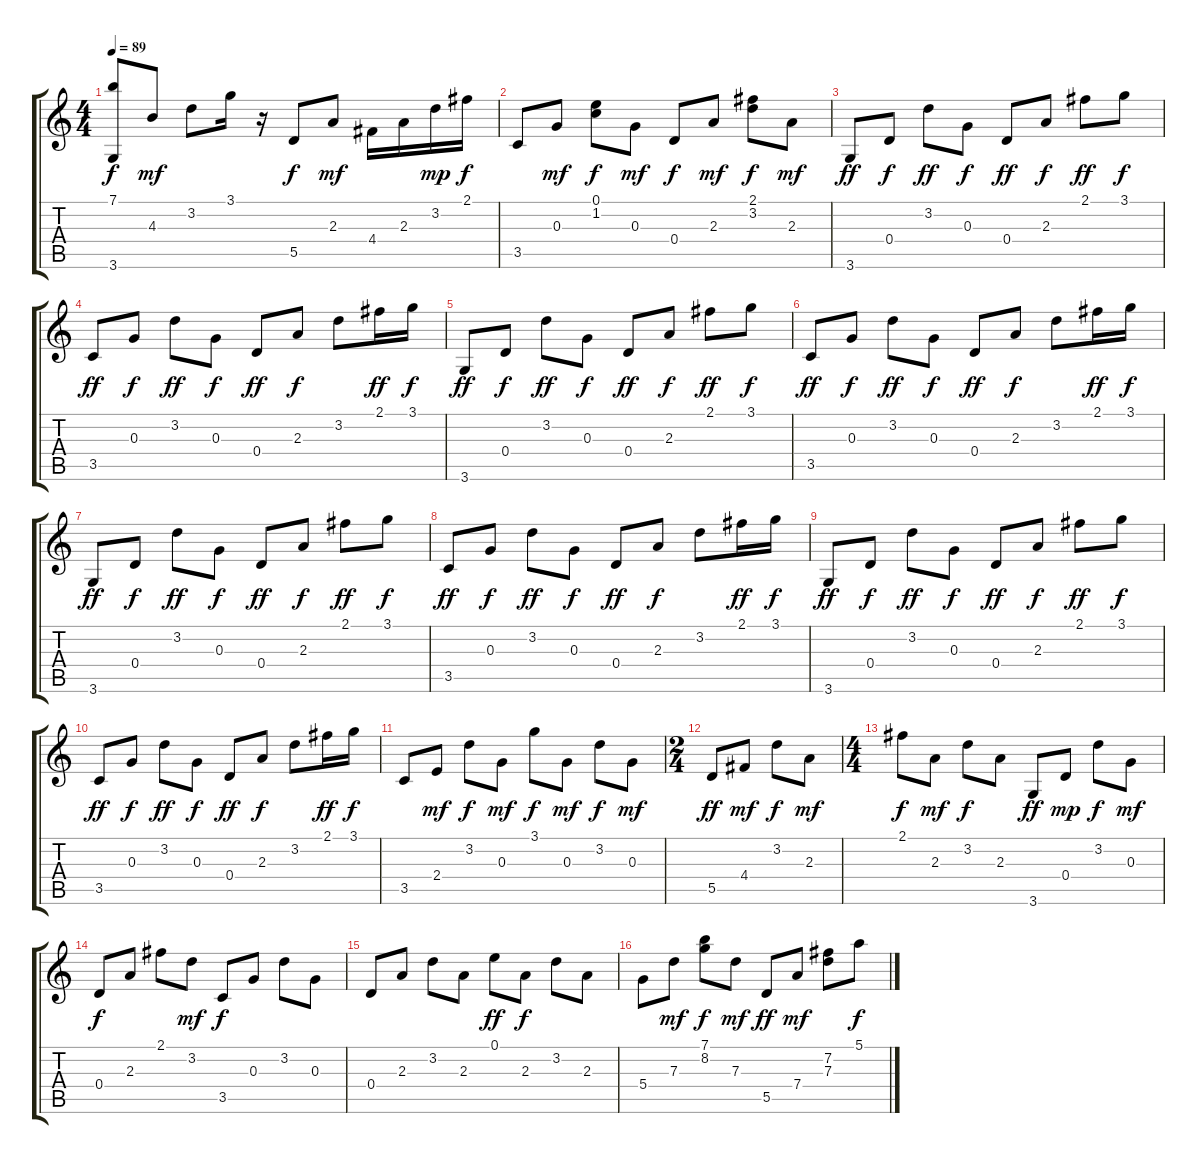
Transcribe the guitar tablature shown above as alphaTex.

\track "" {instrument acousticguitarsteel}
\staff {score tabs}
\tuning (E4 B3 G3 D3 A2 E2) {hide}
\ts (4 4)
\tempo 89
\clef g2
\ks c
(7.1 3.6).8{dy f} 4.3.8{dy mf} 3.2.8 3.1.16 r.16 5.5.8{dy f} 2.3.8{dy mf} 4.4.16 2.3.16 3.2.16{dy mp} 2.1.16{dy f} |
3.5.8 0.3.8{dy mf} (0.1 1.2).8{dy f} 0.3.8{dy mf} 0.4.8{dy f} 2.3.8{dy mf} (2.1 3.2).8{dy f} 2.3.8{dy mf} |
3.6.8{dy ff} 0.4.8{dy f} 3.2.8{dy ff} 0.3.8{dy f} 0.4.8{dy ff} 2.3.8{dy f} 2.1.8{dy ff} 3.1.8{dy f} |
3.5.8{dy ff} 0.3.8{dy f} 3.2.8{dy ff} 0.3.8{dy f} 0.4.8{dy ff} 2.3.8{dy f} 3.2.8 2.1.16{dy ff} 3.1.16{dy f} |
3.6.8{dy ff} 0.4.8{dy f} 3.2.8{dy ff} 0.3.8{dy f} 0.4.8{dy ff} 2.3.8{dy f} 2.1.8{dy ff} 3.1.8{dy f} |
3.5.8{dy ff} 0.3.8{dy f} 3.2.8{dy ff} 0.3.8{dy f} 0.4.8{dy ff} 2.3.8{dy f} 3.2.8 2.1.16{dy ff} 3.1.16{dy f} |
3.6.8{dy ff} 0.4.8{dy f} 3.2.8{dy ff} 0.3.8{dy f} 0.4.8{dy ff} 2.3.8{dy f} 2.1.8{dy ff} 3.1.8{dy f} |
3.5.8{dy ff} 0.3.8{dy f} 3.2.8{dy ff} 0.3.8{dy f} 0.4.8{dy ff} 2.3.8{dy f} 3.2.8 2.1.16{dy ff} 3.1.16{dy f} |
3.6.8{dy ff} 0.4.8{dy f} 3.2.8{dy ff} 0.3.8{dy f} 0.4.8{dy ff} 2.3.8{dy f} 2.1.8{dy ff} 3.1.8{dy f} |
3.5.8{dy ff} 0.3.8{dy f} 3.2.8{dy ff} 0.3.8{dy f} 0.4.8{dy ff} 2.3.8{dy f} 3.2.8 2.1.16{dy ff} 3.1.16{dy f} |
3.5.8 2.4.8{dy mf} 3.2.8{dy f} 0.3.8{dy mf} 3.1.8{dy f} 0.3.8{dy mf} 3.2.8{dy f} 0.3.8{dy mf} |
\ts (2 4)
5.5.8{dy ff} 4.4.8{dy mf} 3.2.8{dy f} 2.3.8{dy mf} |
\ts (4 4)
2.1.8{dy f} 2.3.8{dy mf} 3.2.8{dy f} 2.3.8 3.6.8{dy ff} 0.4.8{dy mp} 3.2.8{dy f} 0.3.8{dy mf} |
0.4.8{dy f} 2.3.8 2.1.8 3.2.8{dy mf} 3.5.8{dy f} 0.3.8 3.2.8 0.3.8 |
0.4.8 2.3.8 3.2.8 2.3.8 0.1.8{dy ff} 2.3.8{dy f} 3.2.8 2.3.8 |
5.4.8 7.3.8{dy mf} (7.1 8.2).8{dy f} 7.3.8{dy mf} 5.5.8{dy ff} 7.4.8{dy mf} (7.2 7.3).8 5.1.8{dy f}
